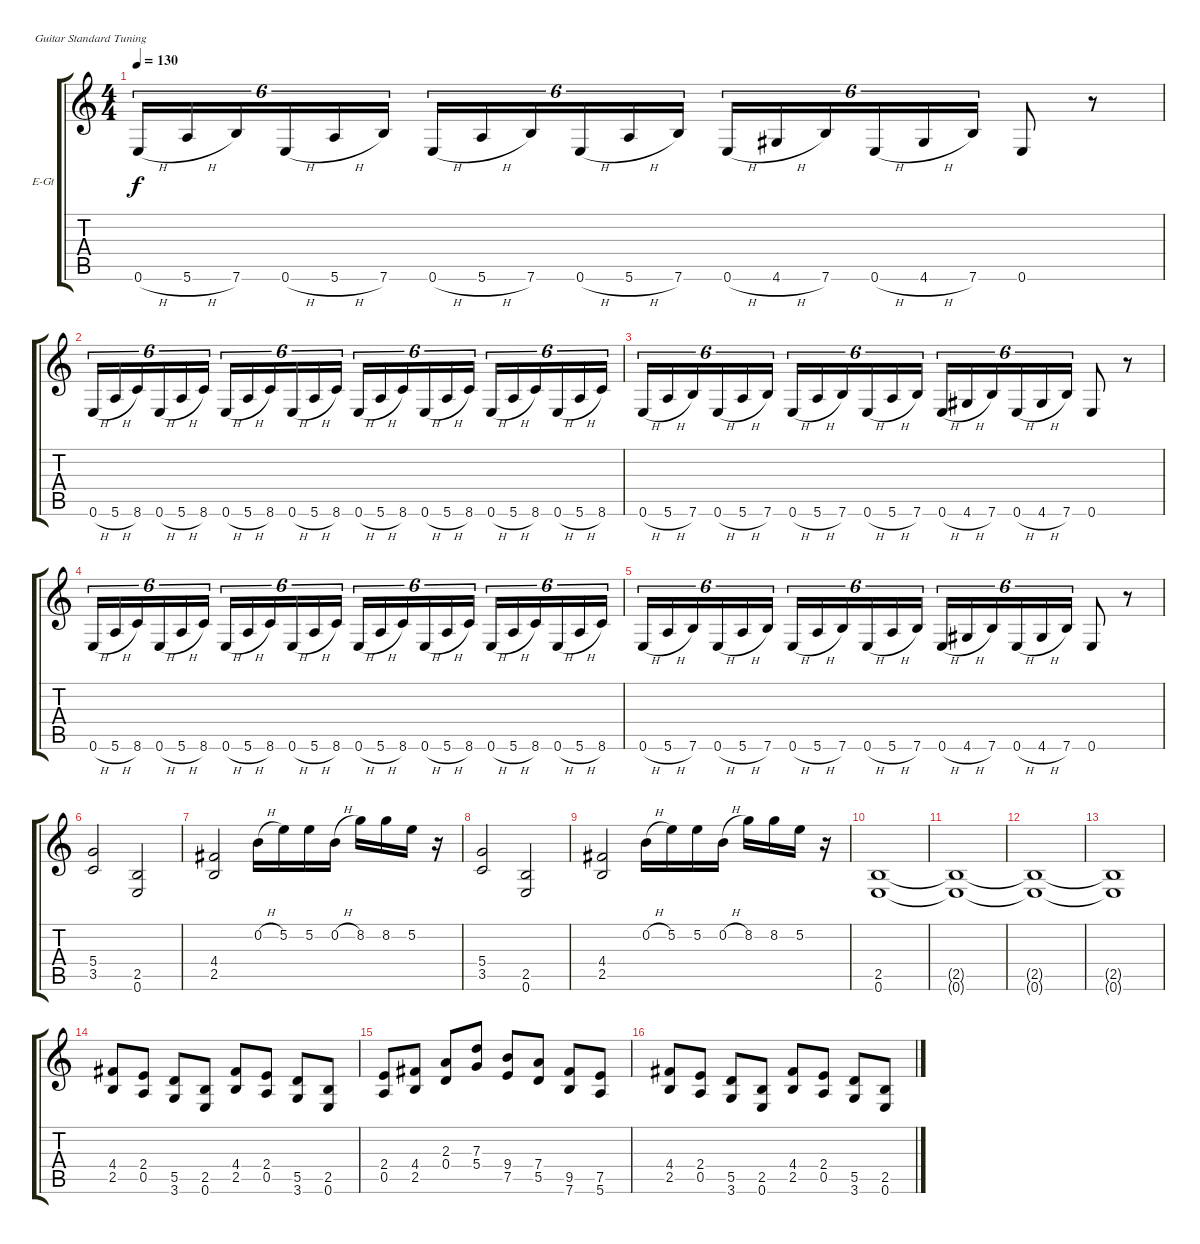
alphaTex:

\bracketExtendMode groupsimilarinstruments
\firstSystemTrackNameOrientation horizontal
\otherSystemsTrackNameOrientation horizontal
\track ("James" "E-Gt") {instrument distortionguitar}
\staff {score tabs}
\tuning (E4 B3 G3 D3 A2 E2)
\ts (4 4)
\tempo 130
\clef g2
\ks c
0.6{h}.16{tu (6 4) dy f} 5.6{h}.16{tu (6 4)} 7.6.16{tu (6 4)} 0.6{h}.16{tu (6 4)} 5.6{h}.16{tu (6 4)} 7.6.16{tu (6 4)} 0.6{h}.16{tu (6 4)} 5.6{h}.16{tu (6 4)} 7.6.16{tu (6 4)} 0.6{h}.16{tu (6 4)} 5.6{h}.16{tu (6 4)} 7.6.16{tu (6 4)} 0.6{h}.16{tu (6 4)} 4.6{h}.16{tu (6 4)} 7.6.16{tu (6 4)} 0.6{h}.16{tu (6 4)} 4.6{h}.16{tu (6 4)} 7.6.16{tu (6 4)} 0.6.8 r.8 |
0.6{h}.16{tu (6 4)} 5.6{h}.16{tu (6 4)} 8.6.16{tu (6 4)} 0.6{h}.16{tu (6 4)} 5.6{h}.16{tu (6 4)} 8.6.16{tu (6 4)} 0.6{h}.16{tu (6 4)} 5.6{h}.16{tu (6 4)} 8.6.16{tu (6 4)} 0.6{h}.16{tu (6 4)} 5.6{h}.16{tu (6 4)} 8.6.16{tu (6 4)} 0.6{h}.16{tu (6 4)} 5.6{h}.16{tu (6 4)} 8.6.16{tu (6 4)} 0.6{h}.16{tu (6 4)} 5.6{h}.16{tu (6 4)} 8.6.16{tu (6 4)} 0.6{h}.16{tu (6 4)} 5.6{h}.16{tu (6 4)} 8.6.16{tu (6 4)} 0.6{h}.16{tu (6 4)} 5.6{h}.16{tu (6 4)} 8.6.16{tu (6 4)} |
0.6{h}.16{tu (6 4)} 5.6{h}.16{tu (6 4)} 7.6.16{tu (6 4)} 0.6{h}.16{tu (6 4)} 5.6{h}.16{tu (6 4)} 7.6.16{tu (6 4)} 0.6{h}.16{tu (6 4)} 5.6{h}.16{tu (6 4)} 7.6.16{tu (6 4)} 0.6{h}.16{tu (6 4)} 5.6{h}.16{tu (6 4)} 7.6.16{tu (6 4)} 0.6{h}.16{tu (6 4)} 4.6{h}.16{tu (6 4)} 7.6.16{tu (6 4)} 0.6{h}.16{tu (6 4)} 4.6{h}.16{tu (6 4)} 7.6.16{tu (6 4)} 0.6.8 r.8 |
0.6{h}.16{tu (6 4)} 5.6{h}.16{tu (6 4)} 8.6.16{tu (6 4)} 0.6{h}.16{tu (6 4)} 5.6{h}.16{tu (6 4)} 8.6.16{tu (6 4)} 0.6{h}.16{tu (6 4)} 5.6{h}.16{tu (6 4)} 8.6.16{tu (6 4)} 0.6{h}.16{tu (6 4)} 5.6{h}.16{tu (6 4)} 8.6.16{tu (6 4)} 0.6{h}.16{tu (6 4)} 5.6{h}.16{tu (6 4)} 8.6.16{tu (6 4)} 0.6{h}.16{tu (6 4)} 5.6{h}.16{tu (6 4)} 8.6.16{tu (6 4)} 0.6{h}.16{tu (6 4)} 5.6{h}.16{tu (6 4)} 8.6.16{tu (6 4)} 0.6{h}.16{tu (6 4)} 5.6{h}.16{tu (6 4)} 8.6.16{tu (6 4)} |
0.6{h}.16{tu (6 4)} 5.6{h}.16{tu (6 4)} 7.6.16{tu (6 4)} 0.6{h}.16{tu (6 4)} 5.6{h}.16{tu (6 4)} 7.6.16{tu (6 4)} 0.6{h}.16{tu (6 4)} 5.6{h}.16{tu (6 4)} 7.6.16{tu (6 4)} 0.6{h}.16{tu (6 4)} 5.6{h}.16{tu (6 4)} 7.6.16{tu (6 4)} 0.6{h}.16{tu (6 4)} 4.6{h}.16{tu (6 4)} 7.6.16{tu (6 4)} 0.6{h}.16{tu (6 4)} 4.6{h}.16{tu (6 4)} 7.6.16{tu (6 4)} 0.6.8 r.8 |
(5.4 3.5).2 (2.5 0.6).2 |
(4.4 2.5).2 0.2{h}.16 5.2.16 5.2.16 0.2{h}.16 8.2.16 8.2.16 5.2.16 r.16 |
(5.4 3.5).2 (2.5 0.6).2 |
(4.4 2.5).2 0.2{h}.16 5.2.16 5.2.16 0.2{h}.16 8.2.16 8.2.16 5.2.16 r.16 |
(2.5 0.6).1 |
(2.5{t} 0.6{t}).1 |
(2.5{t} 0.6{t}).1 |
(2.5{t} 0.6{t}).1 |
(4.4 2.5).8 (2.4 0.5).8 (5.5 3.6).8 (2.5 0.6).8 (4.4 2.5).8 (2.4 0.5).8 (5.5 3.6).8 (2.5 0.6).8 |
(2.4 0.5).8 (4.4 2.5).8 (2.3 0.4).8 (7.3 5.4).8 (9.4 7.5).8 (7.4 5.5).8 (9.5 7.6).8 (7.5 5.6).8 |
(4.4 2.5).8 (2.4 0.5).8 (5.5 3.6).8 (2.5 0.6).8 (4.4 2.5).8 (2.4 0.5).8 (5.5 3.6).8 (2.5 0.6).8
